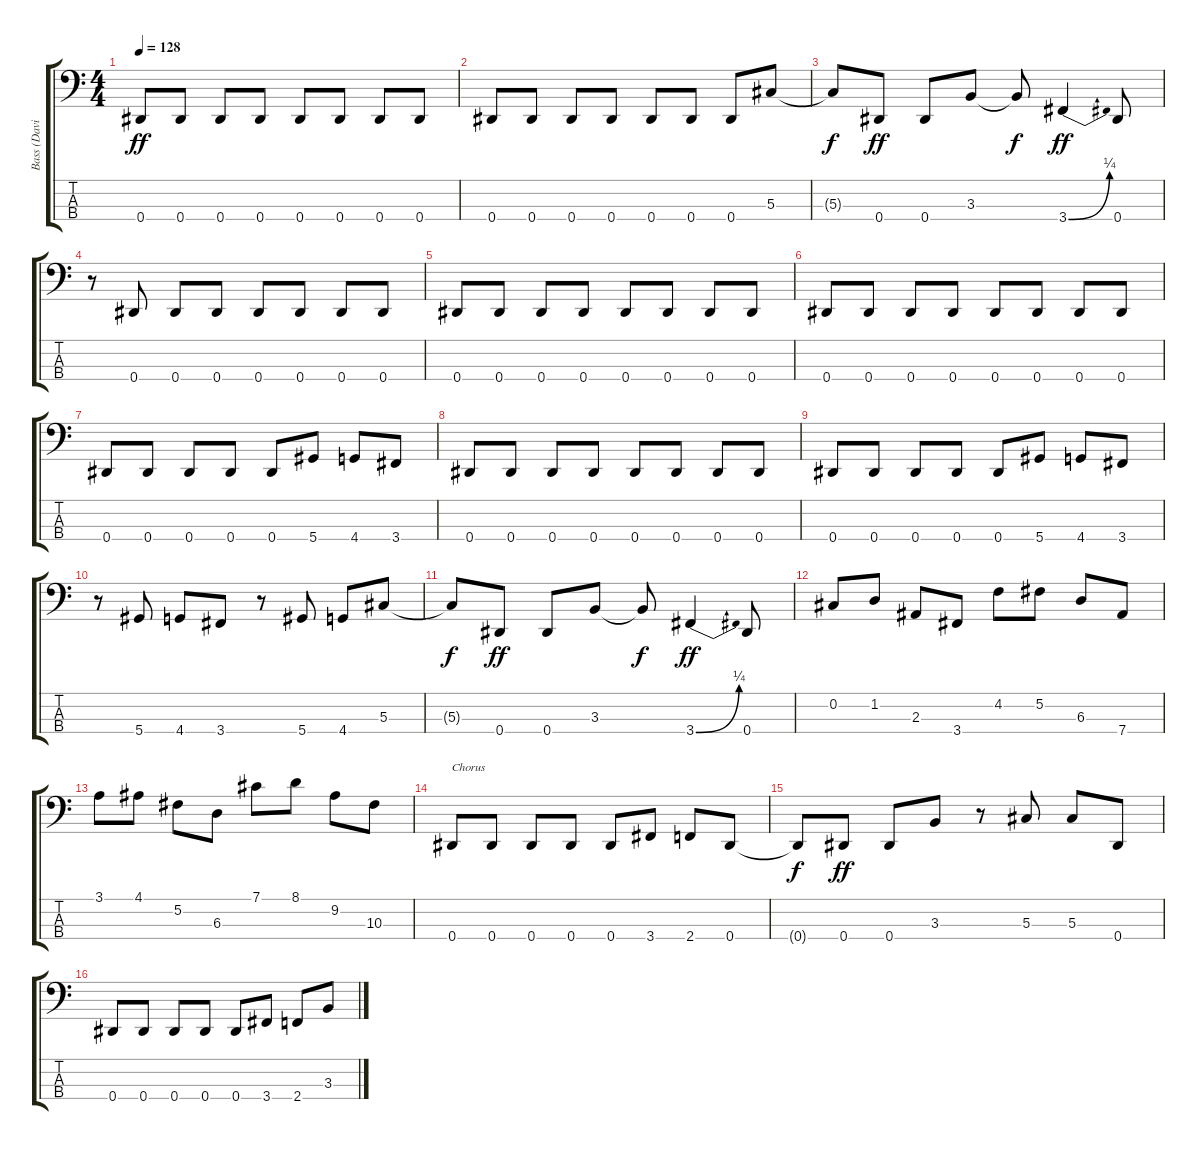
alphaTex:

\track ("Bass (David Ellefson)" "Bass (Davi") {instrument electricbasspick}
\staff {score tabs}
\tuning (Gb2 Db2 Ab1 Eb1) {hide}
\ts (4 4)
\tempo 128
\clef f4
\ks c
0.4.8{dy ff} 0.4.8 0.4.8 0.4.8 0.4.8 0.4.8 0.4.8 0.4.8 |
0.4.8 0.4.8 0.4.8 0.4.8 0.4.8 0.4.8 0.4.8 5.3.8 |
5.3{t}.8{dy f} 0.4.8{dy ff} 0.4.8 3.3.8 3.3{t}.8{dy f} 3.4{be (bend 0 0 60 1)}.4{dy ff} 0.4.8 |
r.8 0.4.8 0.4.8 0.4.8 0.4.8 0.4.8 0.4.8 0.4.8 |
0.4.8 0.4.8 0.4.8 0.4.8 0.4.8 0.4.8 0.4.8 0.4.8 |
0.4.8 0.4.8 0.4.8 0.4.8 0.4.8 0.4.8 0.4.8 0.4.8 |
0.4.8 0.4.8 0.4.8 0.4.8 0.4.8 5.4.8 4.4.8 3.4.8 |
0.4.8 0.4.8 0.4.8 0.4.8 0.4.8 0.4.8 0.4.8 0.4.8 |
0.4.8 0.4.8 0.4.8 0.4.8 0.4.8 5.4.8 4.4.8 3.4.8 |
r.8 5.4.8 4.4.8 3.4.8 r.8 5.4.8 4.4.8 5.3.8 |
5.3{t}.8{dy f} 0.4.8{dy ff} 0.4.8 3.3.8 3.3{t}.8{dy f} 3.4{be (bend 0 0 60 1)}.4{dy ff} 0.4.8 |
0.2.8 1.2.8 2.3.8 3.4.8 4.2.8 5.2.8 6.3.8 7.4.8 |
3.1.8 4.1.8 5.2.8 6.3.8 7.1.8 8.1.8 9.2.8 10.3.8 |
0.4.8{txt "Chorus"} 0.4.8 0.4.8 0.4.8 0.4.8 3.4.8 2.4.8 0.4.8 |
0.4{t}.8{dy f} 0.4.8{dy ff} 0.4.8 3.3.8 r.8 5.3.8 5.3.8 0.4.8 |
0.4.8 0.4.8 0.4.8 0.4.8 0.4.8 3.4.8 2.4.8 3.3.8
